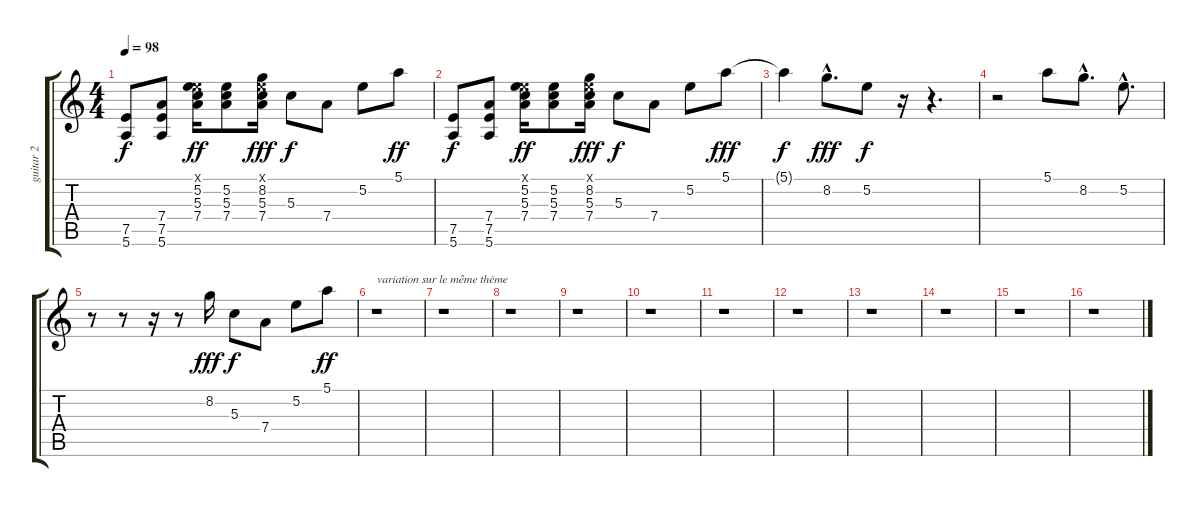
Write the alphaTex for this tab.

\track ("guitar 2" "guitar 2") {instrument acousticguitarsteel}
\staff {score tabs}
\tuning (E4 B3 G3 D3 A2 E2) {hide}
\ts (4 4)
\tempo 98
\clef g2
\ks c
(7.5 5.6).8{dy f} (7.4 7.5 5.6).8 (0.1{x} 5.2 5.3 7.4).16{dy ff} (5.2 5.3 7.4).8 (0.1{x} 8.2 5.3 7.4).16{dy fff} 5.3.8{dy f} 7.4.8 5.2.8 5.1.8{dy ff} |
(7.5 5.6).8{dy f} (7.4 7.5 5.6).8 (0.1{x} 5.2 5.3 7.4).16{dy ff} (5.2 5.3 7.4).8 (0.1{x} 8.2 5.3 7.4).16{dy fff} 5.3.8{dy f} 7.4.8 5.2.8 5.1.8{dy fff} |
5.1{t}.4{dy f} 8.2{hac}.8{d dy fff} 5.2.8{dy f} r.16 r.4{d} |
r.2 5.1.8 8.2{hac}.8{d} 5.2{hac}.8{d} |
r.8 r.8 r.16 r.8 8.2.16{dy fff} 5.3.8{dy f} 7.4.8 5.2.8 5.1.8{dy ff} |
r.1{txt "variation sur le même thème"} |
r.1 |
r.1 |
r.1 |
r.1 |
r.1 |
r.1 |
r.1 |
r.1 |
r.1 |
r.1
